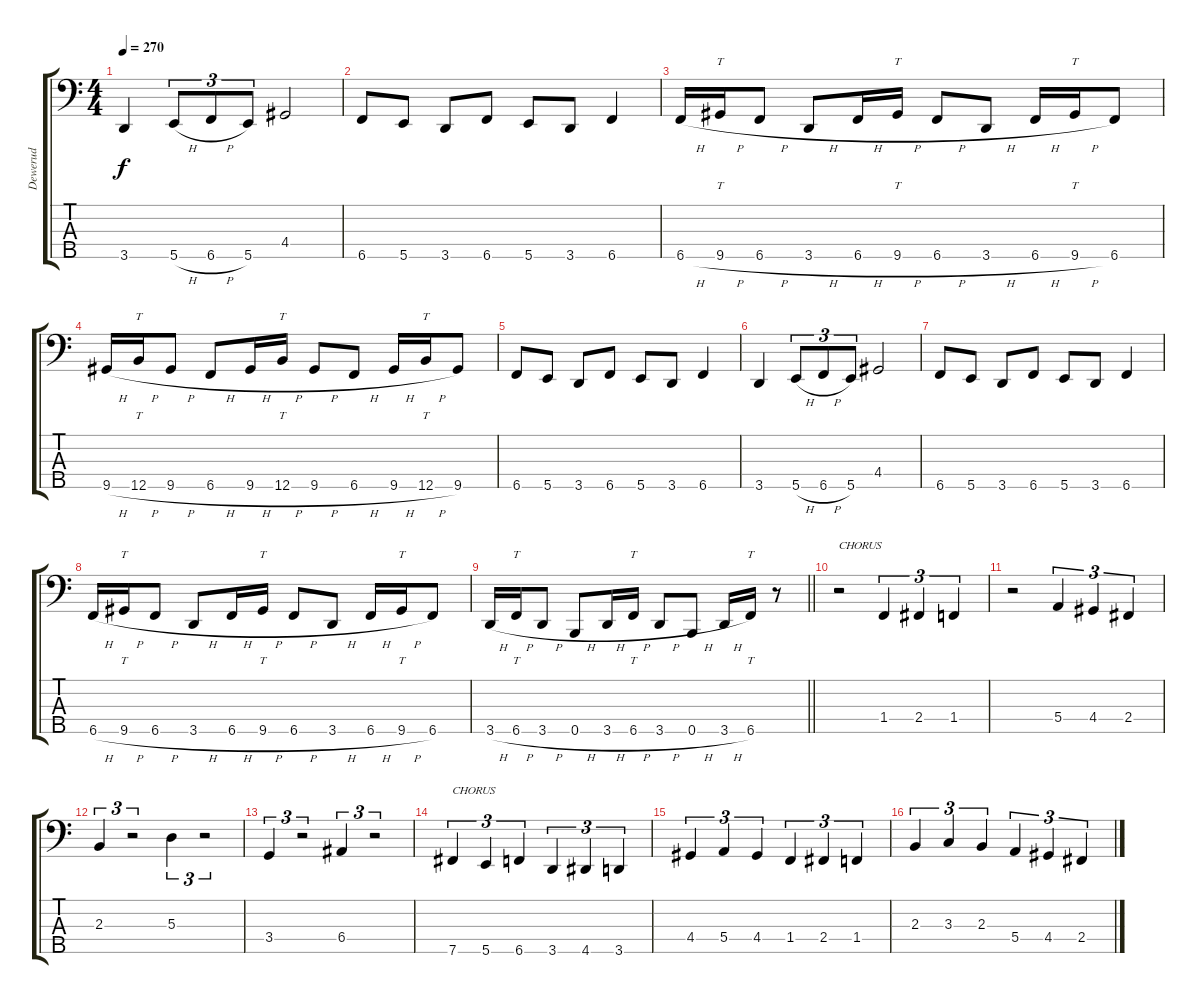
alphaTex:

\track ("Dewerud" "Dewerud") {instrument electricbasspick}
\staff {score tabs}
\tuning (G2 D2 A1 E1 B0) {hide}
\ts (4 4)
\tempo 270
\clef f4
\ks c
3.5.4{dy f} 5.5{h}.8{tu (3 2)} 6.5{h}.8{tu (3 2)} 5.5.8{tu (3 2)} 4.4.2 |
6.5.8 5.5.8 3.5.8 6.5.8 5.5.8 3.5.8 6.5.4 |
6.5{h}.16 9.5{h}.16{tt} 6.5{h}.8 3.5{h}.8 6.5{h}.16 9.5{h}.16{tt} 6.5{h}.8 3.5{h}.8 6.5{h}.16 9.5{h}.16{tt} 6.5.8 |
9.5{h}.16 12.5{h}.16{tt} 9.5{h}.8 6.5{h}.8 9.5{h}.16 12.5{h}.16{tt} 9.5{h}.8 6.5{h}.8 9.5{h}.16 12.5{h}.16{tt} 9.5.8 |
6.5.8 5.5.8 3.5.8 6.5.8 5.5.8 3.5.8 6.5.4 |
3.5.4 5.5{h}.8{tu (3 2)} 6.5{h}.8{tu (3 2)} 5.5.8{tu (3 2)} 4.4.2 |
6.5.8 5.5.8 3.5.8 6.5.8 5.5.8 3.5.8 6.5.4 |
6.5{h}.16 9.5{h}.16{tt} 6.5{h}.8 3.5{h}.8 6.5{h}.16 9.5{h}.16{tt} 6.5{h}.8 3.5{h}.8 6.5{h}.16 9.5{h}.16{tt} 6.5.8 |
\barLineRight lightlight
3.5{h}.16 6.5{h}.16{tt} 3.5{h}.8 0.5{h}.8 3.5{h}.16 6.5{h}.16{tt} 3.5{h}.8 0.5{h}.8 3.5{h}.16 6.5.16{tt} r.8 |
r.2{txt "CHORUS"} 1.4.4{tu (3 2)} 2.4.4{tu (3 2)} 1.4.4{tu (3 2)} |
r.2 5.4.4{tu (3 2)} 4.4.4{tu (3 2)} 2.4.4{tu (3 2)} |
2.3.4{tu (3 2)} r.2{tu (3 2)} 5.3.4{tu (3 2)} r.2{tu (3 2)} |
3.4.4{tu (3 2)} r.2{tu (3 2)} 6.4.4{tu (3 2)} r.2{tu (3 2)} |
7.5.4{tu (3 2) txt "CHORUS"} 5.5.4{tu (3 2)} 6.5.4{tu (3 2)} 3.5.4{tu (3 2)} 4.5.4{tu (3 2)} 3.5.4{tu (3 2)} |
4.4.4{tu (3 2)} 5.4.4{tu (3 2)} 4.4.4{tu (3 2)} 1.4.4{tu (3 2)} 2.4.4{tu (3 2)} 1.4.4{tu (3 2)} |
2.3.4{tu (3 2)} 3.3.4{tu (3 2)} 2.3.4{tu (3 2)} 5.4.4{tu (3 2)} 4.4.4{tu (3 2)} 2.4.4{tu (3 2)}
